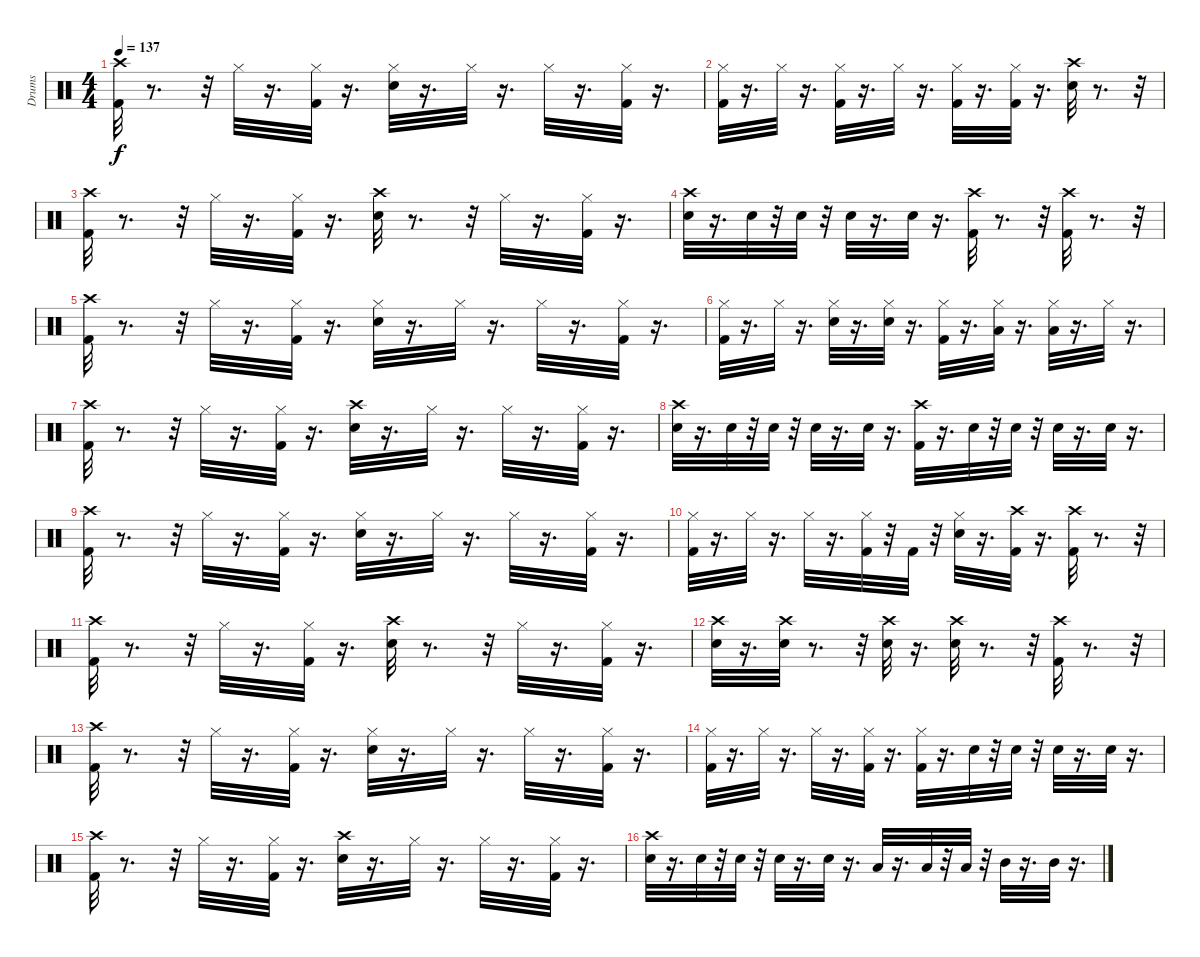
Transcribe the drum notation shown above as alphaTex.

\track ("Drums" "Drums") {instrument percussion}
\staff {score}
\articulation defaults
\ts (4 4)
\tempo 137
\clef neutral
\ks c
("Crash high (hit)" "Kick (hit) 2").32{dy f} r.8{d} r.32 "Hi-Hat (closed)".32 r.16{d} ("Kick (hit) 2" "Hi-Hat (closed)").32 r.16{d} ("Hi-Hat (closed)" "Snare (hit) 2").32 r.16{d} "Hi-Hat (closed)".32 r.16{d} "Hi-Hat (closed)".32 r.16{d} ("Kick (hit) 2" "Hi-Hat (closed)").32 r.16{d} |
("Hi-Hat (closed)" "Kick (hit) 2").32 r.16{d} "Hi-Hat (closed)".32 r.16{d} ("Hi-Hat (closed)" "Kick (hit) 2").32 r.16{d} "Hi-Hat (closed)".32 r.16{d} ("Hi-Hat (closed)" "Kick (hit) 2").32 r.16{d} ("Hi-Hat (closed)" "Kick (hit) 2").32 r.16{d} ("Crash high (hit)" "Snare (hit) 2").32 r.8{d} r.32 |
("Kick (hit) 2" "Crash high (hit)").32 r.8{d} r.32 "Hi-Hat (closed)".32 r.16{d} ("Hi-Hat (closed)" "Kick (hit) 2").32 r.16{d} ("Crash high (hit)" "Snare (hit) 2").32 r.8{d} r.32 "Hi-Hat (closed)".32 r.16{d} ("Kick (hit) 2" "Hi-Hat (closed)").32 r.16{d} |
("Crash high (hit)" "Snare (hit) 2").32 r.16{d} "Snare (hit) 2".32 r.32 "Snare (hit) 2".32 r.32 "Snare (hit) 2".32 r.16{d} "Snare (hit) 2".32 r.16{d} ("Kick (hit) 2" "Crash high (hit)").32 r.8{d} r.32 ("Kick (hit) 2" "Crash high (hit)").32 r.8{d} r.32 |
("Kick (hit) 2" "Crash high (hit)").32 r.8{d} r.32 "Hi-Hat (closed)".32 r.16{d} ("Hi-Hat (closed)" "Kick (hit) 2").32 r.16{d} ("Snare (hit) 2" "Hi-Hat (closed)").32 r.16{d} "Hi-Hat (closed)".32 r.16{d} "Hi-Hat (closed)".32 r.16{d} ("Hi-Hat (closed)" "Kick (hit) 2").32 r.16{d} |
("Kick (hit) 2" "Hi-Hat (closed)").32 r.16{d} "Hi-Hat (closed)".32 r.16{d} ("Snare (hit) 2" "Hi-Hat (closed)").32 r.16{d} ("Snare (hit) 2" "Hi-Hat (closed)").32 r.16{d} ("Hi-Hat (closed)" "Kick (hit) 2").32 r.16{d} ("Low Tom (hit)" "Hi-Hat (closed)").32 r.16{d} ("Low Tom (hit)" "Hi-Hat (closed)").32 r.16{d} "Hi-Hat (closed)".32 r.16{d} |
("Crash high (hit)" "Kick (hit) 2").32 r.8{d} r.32 "Hi-Hat (closed)".32 r.16{d} ("Hi-Hat (closed)" "Kick (hit) 2").32 r.16{d} ("Crash high (hit)" "Snare (hit) 2").32 r.16{d} "Hi-Hat (closed)".32 r.16{d} "Hi-Hat (closed)".32 r.16{d} ("Kick (hit) 2" "Hi-Hat (closed)").32 r.16{d} |
("Snare (hit) 2" "Crash high (hit)").32 r.16{d} "Snare (hit) 2".32 r.32 "Snare (hit) 2".32 r.32 "Snare (hit) 2".32 r.16{d} "Snare (hit) 2".32 r.16{d} ("Crash high (hit)" "Kick (hit) 2").32 r.16{d} "Snare (hit) 2".32 r.32 "Snare (hit) 2".32 r.32 "Snare (hit) 2".32 r.16{d} "Snare (hit) 2".32 r.16{d} |
("Kick (hit) 2" "Crash high (hit)").32 r.8{d} r.32 "Hi-Hat (closed)".32 r.16{d} ("Hi-Hat (closed)" "Kick (hit) 2").32 r.16{d} ("Snare (hit) 2" "Hi-Hat (closed)").32 r.16{d} "Hi-Hat (closed)".32 r.16{d} "Hi-Hat (closed)".32 r.16{d} ("Kick (hit) 2" "Hi-Hat (closed)").32 r.16{d} |
("Kick (hit) 2" "Hi-Hat (closed)").32 r.16{d} "Hi-Hat (closed)".32 r.16{d} "Hi-Hat (closed)".32 r.16{d} ("Kick (hit) 2" "Hi-Hat (closed)").32 r.32 "Kick (hit) 2".32 r.32 ("Snare (hit) 2" "Hi-Hat (closed)").32 r.16{d} ("Crash high (hit)" "Kick (hit) 2").32 r.16{d} ("Crash high (hit)" "Kick (hit) 2").32 r.8{d} r.32 |
("Kick (hit) 2" "Crash high (hit)").32 r.8{d} r.32 "Hi-Hat (closed)".32 r.16{d} ("Hi-Hat (closed)" "Kick (hit) 2").32 r.16{d} ("Crash high (hit)" "Snare (hit) 2").32 r.8{d} r.32 "Hi-Hat (closed)".32 r.16{d} ("Hi-Hat (closed)" "Kick (hit) 2").32 r.16{d} |
("Crash high (hit)" "Snare (hit) 2").32 r.16{d} ("Crash high (hit)" "Snare (hit) 2").32 r.8{d} r.32 ("Snare (hit) 2" "Crash high (hit)").32 r.16{d} ("Snare (hit) 2" "Crash high (hit)").32 r.8{d} r.32 ("Kick (hit) 2" "Crash high (hit)").32 r.8{d} r.32 |
("Kick (hit) 2" "Crash high (hit)").32 r.8{d} r.32 "Hi-Hat (closed)".32 r.16{d} ("Hi-Hat (closed)" "Kick (hit) 2").32 r.16{d} ("Snare (hit) 2" "Hi-Hat (closed)").32 r.16{d} "Hi-Hat (closed)".32 r.16{d} "Hi-Hat (closed)".32 r.16{d} ("Kick (hit) 2" "Hi-Hat (closed)").32 r.16{d} |
("Kick (hit) 2" "Hi-Hat (closed)").32 r.16{d} "Hi-Hat (closed)".32 r.16{d} "Hi-Hat (closed)".32 r.16{d} ("Kick (hit) 2" "Hi-Hat (closed)").32 r.16{d} ("Kick (hit) 2" "Hi-Hat (closed)").32 r.16{d} "Snare (hit) 2".32 r.32 "Snare (hit) 2".32 r.32 "Snare (hit) 2".32 r.16{d} "Snare (hit) 2".32 r.16{d} |
("Crash high (hit)" "Kick (hit) 2").32 r.8{d} r.32 "Hi-Hat (closed)".32 r.16{d} ("Kick (hit) 2" "Hi-Hat (closed)").32 r.16{d} ("Crash high (hit)" "Snare (hit) 2").32 r.16{d} "Hi-Hat (closed)".32 r.16{d} "Hi-Hat (closed)".32 r.16{d} ("Kick (hit) 2" "Hi-Hat (closed)").32 r.16{d} |
("Snare (hit) 2" "Crash high (hit)").32 r.16{d} "Snare (hit) 2".32 r.32 "Snare (hit) 2".32 r.32 "Snare (hit) 2".32 r.16{d} "Snare (hit) 2".32 r.16{d} "Low Tom (hit)".32 r.16{d} "Low Tom (hit)".32 r.32 "Low Tom (hit)".32 r.32 "Mid Tom (hit)".32 r.16{d} "Mid Tom (hit)".32 r.16{d}
